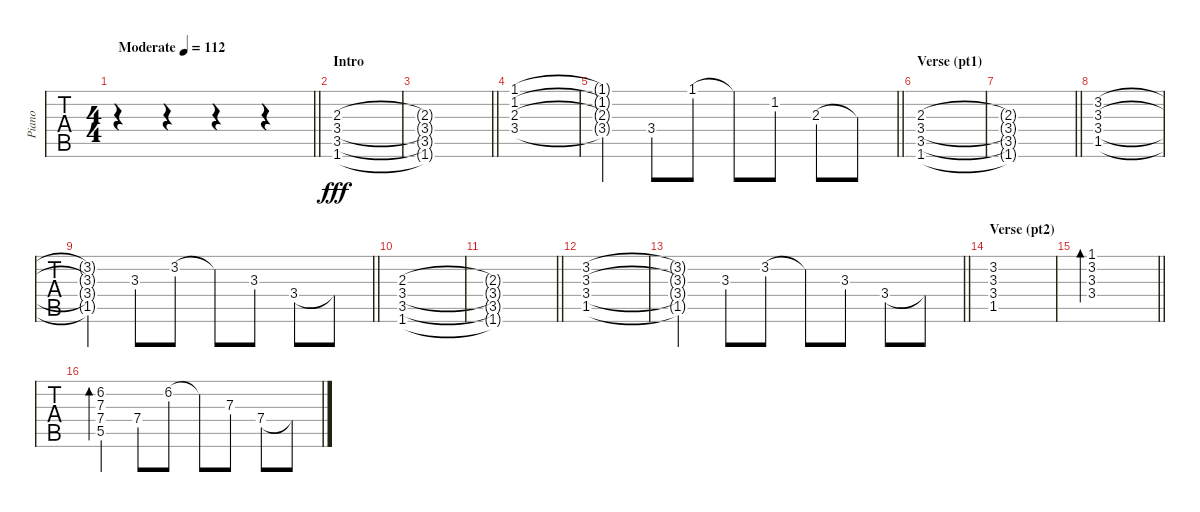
\track ("Piano" "Piano") {instrument electricgrandpiano}
\staff {tabs}
\tuning (E4 B3 G3 D3 A2 E2) {hide}
\ts (4 4)
\tempo (112 "Moderate")
\clef g2
\barLineRight lightlight
\ks c
r.4{dy fff instrument electricgrandpiano} r.4 r.4 r.4 |
\section ("" "Intro")
(2.3 3.4 3.5 1.6).1 |
\barLineRight lightlight
(2.3{t} 3.4{t} 3.5{t} 1.6{t}).1 |
(1.1 1.2 2.3 3.4).1 |
\barLineRight lightlight
(1.1{t} 1.2{t} 2.3{t} 3.4{t}).4 3.4.8 1.1.8 1.1{t}.8 1.2.8 2.3.8 2.3{t}.8 |
\section ("" "Verse (pt1)")
(2.3 3.4 3.5 1.6).1 |
\barLineRight lightlight
(2.3{t} 3.4{t} 3.5{t} 1.6{t}).1 |
(3.2 3.3 3.4 1.5).1 |
\barLineRight lightlight
(3.2{t} 3.3{t} 3.4{t} 1.5{t}).4 3.3.8 3.2.8 3.2{t}.8 3.3.8 3.4.8 3.4{t}.8 |
(2.3 3.4 3.5 1.6).1 |
\barLineRight lightlight
(2.3{t} 3.4{t} 3.5{t} 1.6{t}).1 |
(3.2 3.3 3.4 1.5).1 |
\barLineRight lightlight
(3.2{t} 3.3{t} 3.4{t} 1.5{t}).4 3.3.8 3.2.8 3.2{t}.8 3.3.8 3.4.8 3.4{t}.8 |
\section ("" "Verse (pt2)")
(3.2 3.3 3.4 1.5).1 |
\barLineRight lightlight
(1.1 3.2 3.3 3.4).1{bd 240} |
(6.2 7.3 7.4 5.5).4{bd 240} 7.4.8 6.2.8 6.2{t}.8 7.3.8 7.4.8 7.4{t}.8
